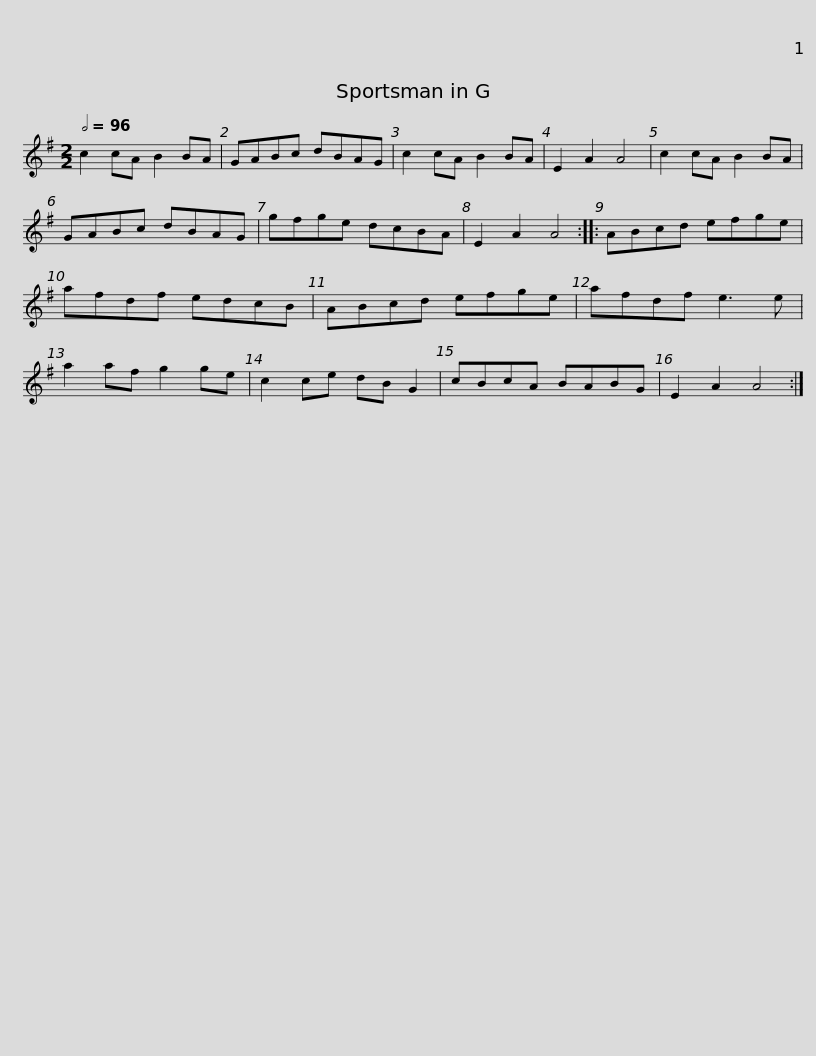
X:1
L:1/8
Q:1/2=96
M:2/2
I:linebreak $
K:G
V:1 treble
V:1
 c2 cA B2 BA | GABc dBAG | c2 cA B2 BA | E2 A2 A4 | c2 cA B2 BA | %5
 GABc dBAG |$ gfge dcBA | E2 A2 A4 :: ABcd efge | afdf edcB | %10
 ABcd efge | afdf e3 e |$ a2 af g2 ge | c2 ce dB G2 | cBcA BABG | %15
 E2 A2 A4 :| %16
